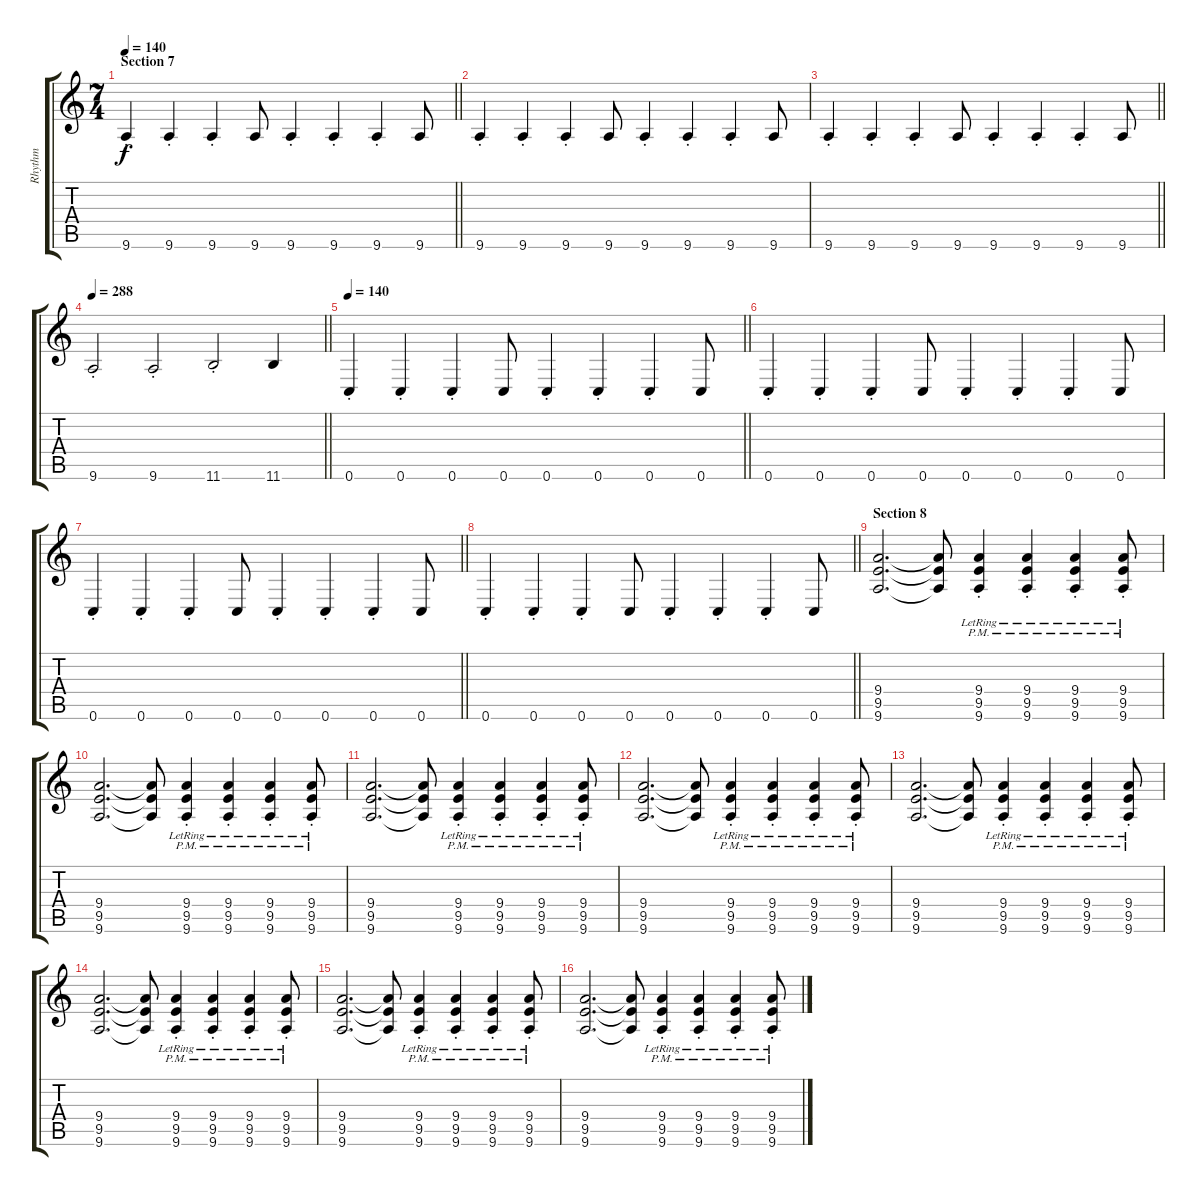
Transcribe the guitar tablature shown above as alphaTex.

\track ("Rhythm" "Rhythm") {instrument overdrivenguitar}
\staff {score tabs}
\tuning (D4 A3 F3 C3 G2 C2) {hide}
\ts (7 4)
\section ("" "Section 7")
\tempo 140
\clef g2
\barLineRight lightlight
\ks c
9.6{st}.4{dy f} 9.6{st}.4 9.6{st}.4 9.6.8 9.6{st}.4 9.6{st}.4 9.6{st}.4 9.6.8 |
9.6{st}.4 9.6{st}.4 9.6{st}.4 9.6.8 9.6{st}.4 9.6{st}.4 9.6{st}.4 9.6.8 |
\barLineRight lightlight
9.6{st}.4 9.6{st}.4 9.6{st}.4 9.6.8 9.6{st}.4 9.6{st}.4 9.6{st}.4 9.6.8 |
\tempo 288
\barLineRight lightlight
9.6{st}.2 9.6{st}.2 11.6{st}.2 11.6.4 |
\tempo 140
\barLineRight lightlight
0.6{st}.4 0.6{st}.4 0.6{st}.4 0.6.8 0.6{st}.4 0.6{st}.4 0.6{st}.4 0.6.8 |
0.6{st}.4 0.6{st}.4 0.6{st}.4 0.6.8 0.6{st}.4 0.6{st}.4 0.6{st}.4 0.6.8 |
\barLineRight lightlight
0.6{st}.4 0.6{st}.4 0.6{st}.4 0.6.8 0.6{st}.4 0.6{st}.4 0.6{st}.4 0.6.8 |
\barLineRight lightlight
0.6{st}.4 0.6{st}.4 0.6{st}.4 0.6.8 0.6{st}.4 0.6{st}.4 0.6{st}.4 0.6.8 |
\section ("" "Section 8")
(9.4 9.5 9.6).2{d} (9.4{t} 9.5{t} 9.6{t}).8 (9.4{pm lr} 9.5{pm lr} 9.6{pm st lr}).4 (9.4{pm lr} 9.5{pm lr} 9.6{pm st lr}).4 (9.4{pm lr} 9.5{pm lr} 9.6{pm st lr}).4 (9.4{pm lr} 9.5{pm lr} 9.6{pm st lr}).8 |
(9.4 9.5 9.6).2{d} (9.4{t} 9.5{t} 9.6{t}).8 (9.4{pm lr} 9.5{pm lr} 9.6{pm st lr}).4 (9.4{pm lr} 9.5{pm lr} 9.6{pm st lr}).4 (9.4{pm lr} 9.5{pm lr} 9.6{pm st lr}).4 (9.4{pm lr} 9.5{pm lr} 9.6{pm st lr}).8 |
(9.4 9.5 9.6).2{d} (9.4{t} 9.5{t} 9.6{t}).8 (9.4{pm lr} 9.5{pm lr} 9.6{pm st lr}).4 (9.4{pm lr} 9.5{pm lr} 9.6{pm st lr}).4 (9.4{pm lr} 9.5{pm lr} 9.6{pm st lr}).4 (9.4{pm lr} 9.5{pm lr} 9.6{pm st lr}).8 |
(9.4 9.5 9.6).2{d} (9.4{t} 9.5{t} 9.6{t}).8 (9.4{pm lr} 9.5{pm lr} 9.6{pm st lr}).4 (9.4{pm lr} 9.5{pm lr} 9.6{pm st lr}).4 (9.4{pm lr} 9.5{pm lr} 9.6{pm st lr}).4 (9.4{pm lr} 9.5{pm lr} 9.6{pm st lr}).8 |
(9.4 9.5 9.6).2{d} (9.4{t} 9.5{t} 9.6{t}).8 (9.4{pm lr} 9.5{pm lr} 9.6{pm st lr}).4 (9.4{pm lr} 9.5{pm lr} 9.6{pm st lr}).4 (9.4{pm lr} 9.5{pm lr} 9.6{pm st lr}).4 (9.4{pm lr} 9.5{pm lr} 9.6{pm st lr}).8 |
(9.4 9.5 9.6).2{d} (9.4{t} 9.5{t} 9.6{t}).8 (9.4{pm lr} 9.5{pm lr} 9.6{pm st lr}).4 (9.4{pm lr} 9.5{pm lr} 9.6{pm st lr}).4 (9.4{pm lr} 9.5{pm lr} 9.6{pm st lr}).4 (9.4{pm lr} 9.5{pm lr} 9.6{pm st lr}).8 |
(9.4 9.5 9.6).2{d} (9.4{t} 9.5{t} 9.6{t}).8 (9.4{pm lr} 9.5{pm lr} 9.6{pm st lr}).4 (9.4{pm lr} 9.5{pm lr} 9.6{pm st lr}).4 (9.4{pm lr} 9.5{pm lr} 9.6{pm st lr}).4 (9.4{pm lr} 9.5{pm lr} 9.6{pm st lr}).8 |
(9.4 9.5 9.6).2{d} (9.4{t} 9.5{t} 9.6{t}).8 (9.4{pm lr} 9.5{pm lr} 9.6{pm st lr}).4 (9.4{pm lr} 9.5{pm lr} 9.6{pm st lr}).4 (9.4{pm lr} 9.5{pm lr} 9.6{pm st lr}).4 (9.4{pm lr} 9.5{pm lr} 9.6{pm st lr}).8
